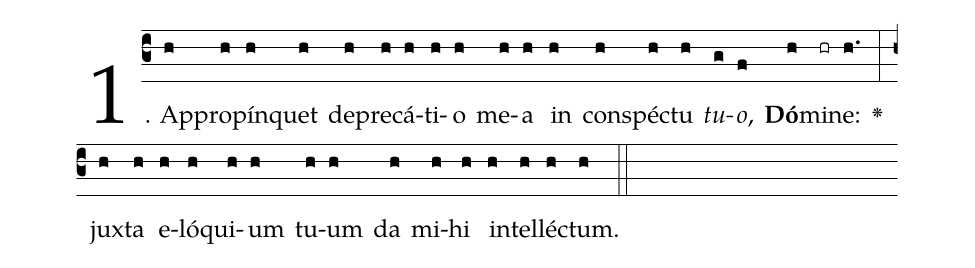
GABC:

%%
(c3)1. Ap(h)pro(h)pín(h)quet(h) de(h)pre(h)cá(h)ti(h)o(h) me(h)a(h) in(h) con(h)spé(h)ctu(h) <i>tu</i>(g)<i>o</i>,(f) <b>Dó</b>(h)mi(hr)ne:(h.) <v>\greheightstar</v>(:) jux(h)ta(h) e(h)ló(h)qui(h)um(h) tu(h)um(h) da(h) mi(h)hi(h) in(h)tel(h)lé(h)ctum.(h////) (::)


%E(h) u(h) o(h) u(h) a(h) e.(h) (::)
